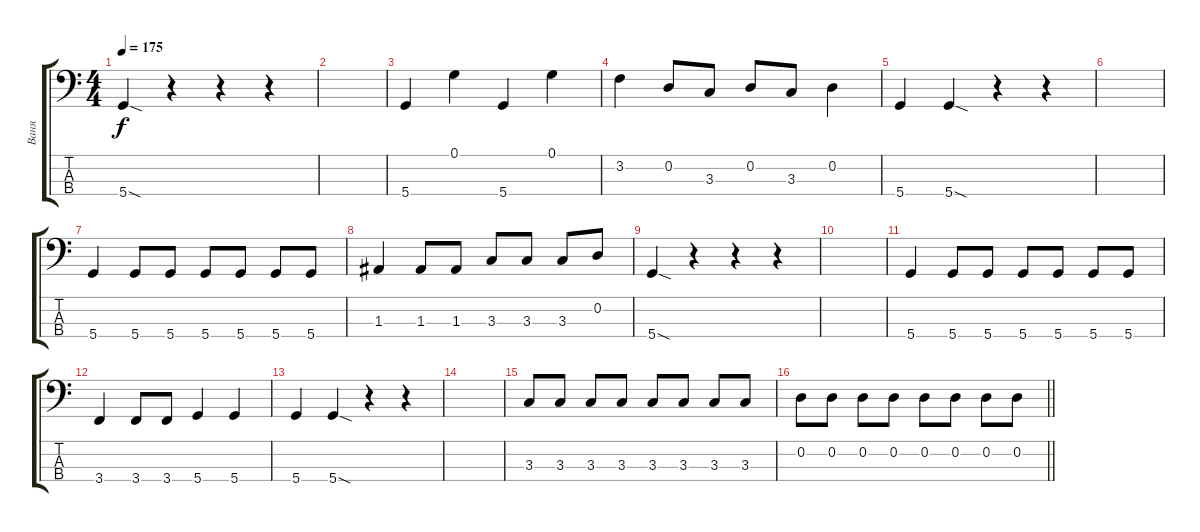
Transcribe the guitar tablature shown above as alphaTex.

\track ("Ваня" "Ваня") {instrument electricbasspick}
\staff {score tabs}
\tuning (G2 D2 A1 D1) {hide}
\ts (4 4)
\tempo 175
\clef f4
\ks c
5.4{sod}.4{dy f} r.4 r.4 r.4 |
|
\ks aminor
5.4.4 0.1.4 5.4.4 0.1.4 |
3.2.4 0.2.8 3.3.8 0.2.8 3.3.8 0.2.4 |
\ks c
5.4.4 5.4{sod}.4 r.4 r.4 |
|
5.4.4 5.4.8 5.4.8 5.4.8 5.4.8 5.4.8 5.4.8 |
1.3.4 1.3.8 1.3.8 3.3.8 3.3.8 3.3.8 0.2.8 |
5.4{sod}.4 r.4 r.4 r.4 |
|
5.4.4 5.4.8 5.4.8 5.4.8 5.4.8 5.4.8 5.4.8 |
3.4.4 3.4.8 3.4.8 5.4.4 5.4.4 |
5.4.4 5.4{sod}.4 r.4 r.4 |
|
3.3.8 3.3.8 3.3.8 3.3.8 3.3.8 3.3.8 3.3.8 3.3.8 |
\barLineRight lightlight
0.2.8 0.2.8 0.2.8 0.2.8 0.2.8 0.2.8 0.2.8 0.2.8
